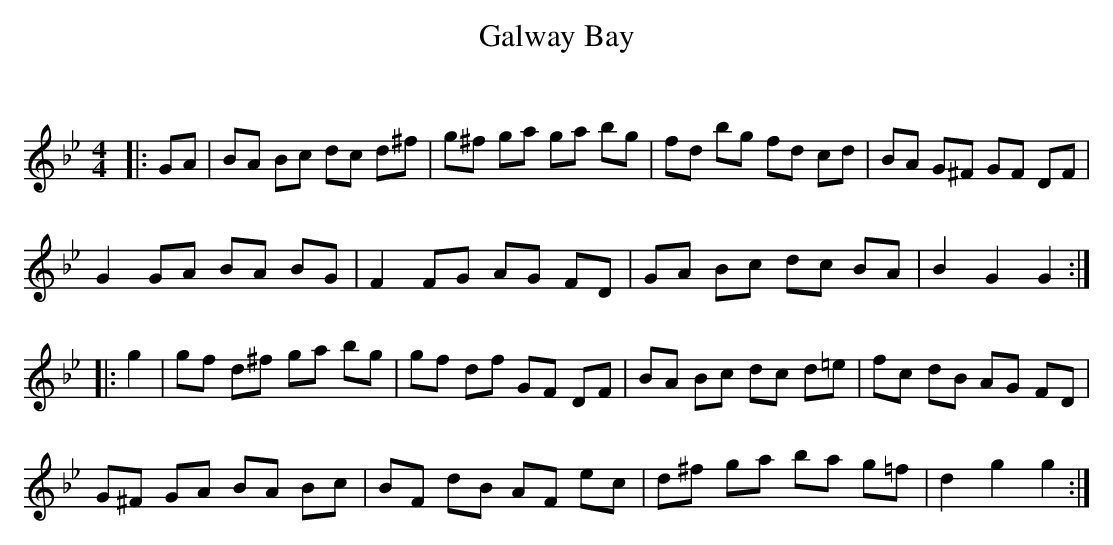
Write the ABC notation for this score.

X:1
T: Galway Bay
C:
Q: 232
K:Gm
M:4/4
L:1/8
|:GA|BA Bc dc d^f|g^f ga ga bg|fd bg fd cd|BA G^F GF DF|
G2 GA BA BG|F2 FG AG FD|GA Bc dc BA|B2 G2 G2:|
|:g2|gf d^f ga bg|gf df GF DF|BA Bc dc d=e|fc dB AG FD|
G^F GA BA Bc|BF dB AF ec|d^f ga ba g=f|d2 g2 g2:|
